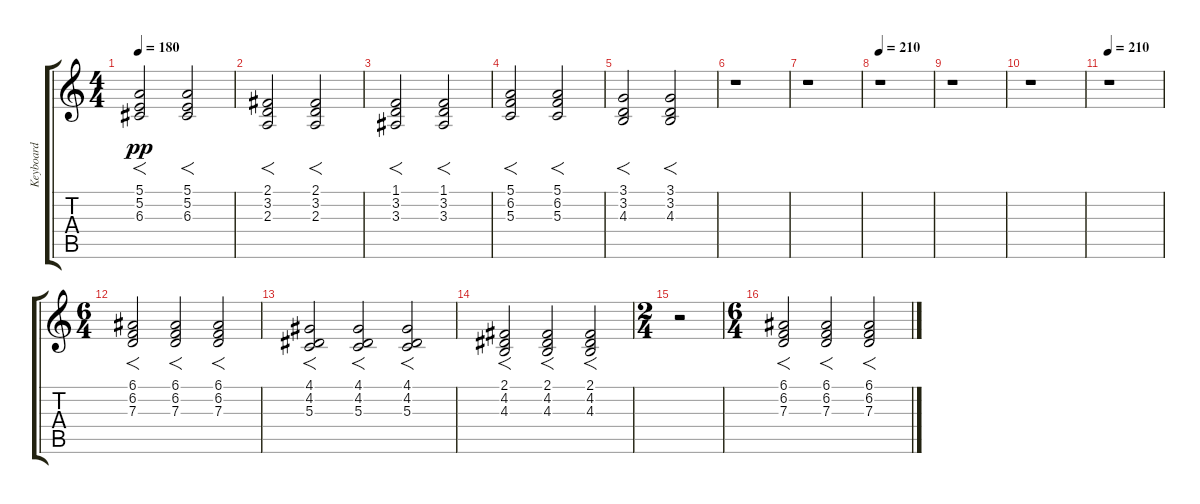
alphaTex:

\track ("Keyboard" "Keyboard") {instrument drawbarorgan}
\staff {score tabs}
\tuning (E4 B3 G3 D3 A2 E2) {hide}
\ts (4 4)
\tempo 180
\clef g2
\ks c
(5.1 5.2 6.3).2{f dy pp} (5.1 5.2 6.3).2{f} |
(2.1 3.2 2.3).2{f} (2.1 3.2 2.3).2{f} |
(1.1 3.2 3.3).2{f} (1.1 3.2 3.3).2{f} |
(5.1 6.2 5.3).2{f} (5.1 6.2 5.3).2{f} |
(3.1 3.2 4.3).2{f} (3.1 3.2 4.3).2{f} |
r.1 |
r.1 |
\tempo 210
r.1 |
r.1 |
r.1 |
\tempo 210
r.1 |
\ts (6 4)
(6.1 6.2 7.3).2{f} (6.1 6.2 7.3).2{f} (6.1 6.2 7.3).2{f} |
(4.1 4.2 5.3).2{f} (4.1 4.2 5.3).2{f} (4.1 4.2 5.3).2{f} |
(2.1 4.2 4.3).2{f} (2.1 4.2 4.3).2{f} (2.1 4.2 4.3).2{f} |
\ts (2 4)
r.2 |
\ts (6 4)
(6.1 6.2 7.3).2{f} (6.1 6.2 7.3).2{f} (6.1 6.2 7.3).2{f}
